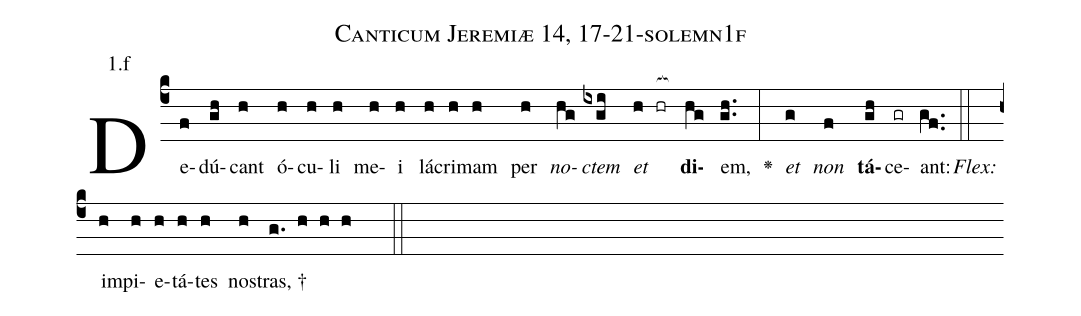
name: Canticum Jeremiæ 14, 17-21-solemn1f;
annotation: 1.f;
%%
(c4)De(f)dú(gh)cant(h) ó(h)cu(h)li(h) me(h)i(h) lá(h)cri(h)mam(h) per(h) <i>no</i>(hg)<i>ctem</i>(ixgi) <i>et</i>(h hr[ocb:1{]) <b>di</b>(hg[ocb:0}])em,(gh..) <v>\greheightstar</v>(:) <i>et</i>(g) <i>non</i>(f) <b>tá</b>(gh)ce(gr)ant:(gf..) (::)
<i>Flex:</i>()  im(h)pi(h)e(h)tá(h)tes(h) no(h)stras, †(g. h h h  ::)

%E(h) u(h) o(g) u(f) a(gh) e.(gf..) (::)
